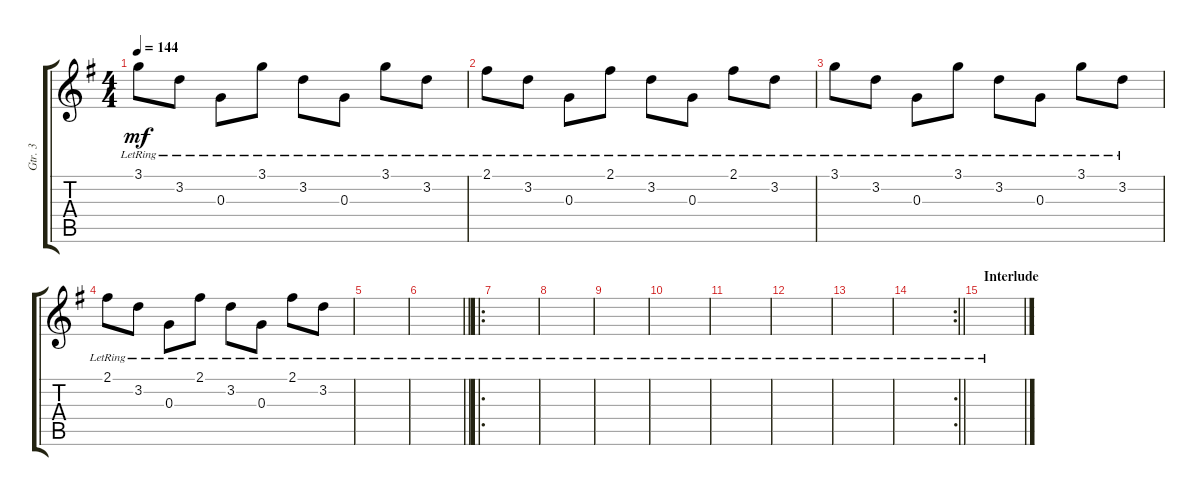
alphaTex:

\track ("Gtr. 3" "Gtr. 3") {instrument electricguitarjazz}
\staff {score tabs}
\tuning (E4 B3 G3 D3 A2 E2) {hide}
\ts (4 4)
\tempo 144
\clef g2
\ks g
3.1{lr}.8{dy mf} 3.2{lr}.8 0.3{lr}.8 3.1{lr}.8 3.2{lr}.8 0.3{lr}.8 3.1{lr}.8 3.2{lr}.8 |
2.1{lr}.8 3.2{lr}.8 0.3{lr}.8 2.1{lr}.8 3.2{lr}.8 0.3{lr}.8 2.1{lr}.8 3.2{lr}.8 |
3.1{lr}.8 3.2{lr}.8 0.3{lr}.8 3.1{lr}.8 3.2{lr}.8 0.3{lr}.8 3.1{lr}.8 3.2{lr}.8 |
2.1{lr}.8 3.2{lr}.8 0.3{lr}.8 2.1{lr}.8 3.2{lr}.8 0.3{lr}.8 2.1{lr}.8 3.2{lr}.8 |
|
\barLineRight lightlight
|
\ro
|
|
|
|
|
|
|
\rc 2
\barLineRight lightlight
|
\section ("" "Interlude")
